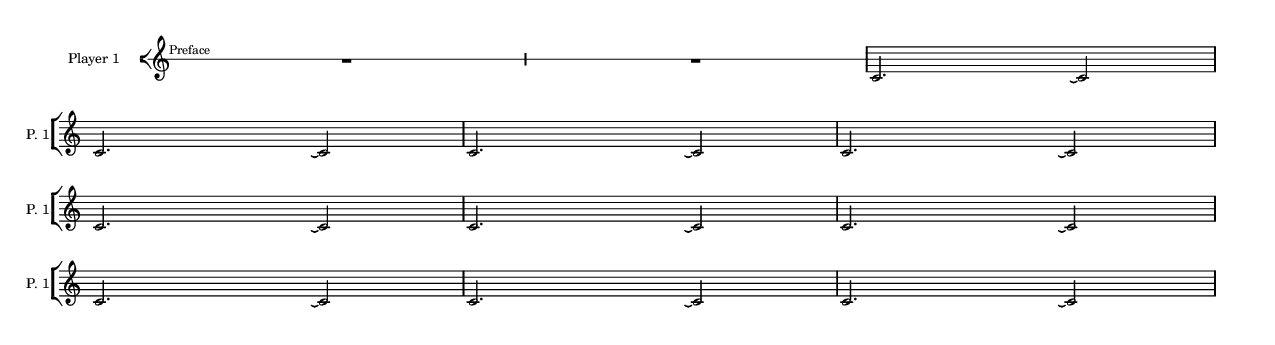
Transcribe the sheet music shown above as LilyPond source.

\version "2.18.2"
\language "english"

#(ly:set-option 'relative-includes #t)

#(set-default-paper-size "letter" 'portrait)
#(set-global-staff-size 12)

\header {
}

\paper {
}

\layout {

    \context {
        \name TimeSignatureContext
        \type Engraver_group
    }

    \context {
        \Voice
        \name KeyboardVoice
        \type Engraver_group
        \alias Voice
    }

    \context {
        \Voice
        \name PitchModVoice
        \type Engraver_group
        \alias Voice
    }

    \context {
        \Voice
        \name KnobVoice
        \type Engraver_group
        \alias Voice
    }

    \context {
        \Staff
        \remove Time_signature_engraver
    }

    \context {
        \Staff
        \name KeyboardStaff
        \type Engraver_group
        \alias Staff
        \accepts KeyboardVoice
    }

    \context {
        \Staff
        \name PitchModStaff
        \type Engraver_group
        \alias Staff
        \accepts PitchModVoice
        \override StaffSymbol.line-positions = #'(-4.6 4.6)
        \override ClusterSpanner.padding = 0.25
    }

    \context {
        \Staff
        \name KnobStaff
        \type Engraver_group
        \alias Staff
        \accepts KnobVoice
        \override StaffSymbol.line-positions = #'(-4.6 4.6)
        \override ClusterSpanner.padding = 0.25
    }

    \context {
        \StaffGroup
        \name PerformerGroup
        \type Engraver_group
        \alias StaffGroup
        \accepts KeyboardStaff
        \accepts PitchModStaff
        \accepts KnobStaff
        \override SystemStartBracket.collapse-height = #0
    }

    \context {
        \Score
        \accepts TimeSignatureContext
        \accepts PerformerGroup
        \remove Bar_number_engraver
        \remove Metronome_mark_engraver
        proportionalNotationDuration = #(ly:make-moment 1/20)
        \override SpacingSpanner.uniform-stretching = ##t
        \override SpacingSpanner.strict-note-spacing = ##t
        tupletFullLength = ##t
        \override VerticalAxisGroup.remove-empty = ##t
        \override VerticalAxisGroup.remove-first = ##t
    }
}


\score {
    \new Score \with {
        currentBarNumber = #1
    } <<
        \context TimeSignatureContext = "Time Signature Context" {
            {
                \tempo 4=60
                \time 5/4
                \mark \markup {
                    \fontsize
                        #-3
                        Preface
                    }
                s1 * 15
            }
        }
        \context PerformerGroup = "Player 1 Performer Group" \with {
            instrumentName = \markup { "Player 1" }
            shortInstrumentName = \markup { "P. 1" }
        } <<
            \context DefaultStaff = "Player 1 Default Staff" {
                \context DefaultVoice = "Player 1 Default Voice" {
                    {
                        % [Player 1 Default Voice] Measure 1
                        {
                            \stopStaff
                            \once \override Staff.StaffSymbol.line-positions = #'(0)
                            \startStaff
                            R1 * 5/2
                            \stopStaff
                            \startStaff
                        }
                    }
                    {
                        % [Player 1 Default Voice] Measure 3
                        {
                            c'2.
                            c'2 \repeatTie
                        }
                        % [Player 1 Default Voice] Measure 4
                        {
                            c'2.
                            c'2 \repeatTie
                        }
                        % [Player 1 Default Voice] Measure 5
                        {
                            c'2.
                            c'2 \repeatTie
                        }
                        % [Player 1 Default Voice] Measure 6
                        {
                            c'2.
                            c'2 \repeatTie
                        }
                        % [Player 1 Default Voice] Measure 7
                        {
                            c'2.
                            c'2 \repeatTie
                        }
                        % [Player 1 Default Voice] Measure 8
                        {
                            c'2.
                            c'2 \repeatTie
                        }
                        % [Player 1 Default Voice] Measure 9
                        {
                            c'2.
                            c'2 \repeatTie
                        }
                        % [Player 1 Default Voice] Measure 10
                        {
                            c'2.
                            c'2 \repeatTie
                        }
                        % [Player 1 Default Voice] Measure 11
                        {
                            c'2.
                            c'2 \repeatTie
                        }
                        % [Player 1 Default Voice] Measure 12
                        {
                            c'2.
                            c'2 \repeatTie
                        }
                    }
                }
            }
        >>
        \context PerformerGroup = "Player 2 Performer Group" \with {
            instrumentName = \markup { "Player 2" }
            shortInstrumentName = \markup { "P. 2" }
        } <<
            \context DefaultStaff = "Player 2 Default Staff" {
                \context DefaultVoice = "Player 2 Default Voice" {
                    {
                        % [Player 2 Default Voice] Measure 1
                        {
                            \stopStaff
                            \once \override Staff.StaffSymbol.line-positions = #'(0)
                            \startStaff
                            R1 * 15
                            \stopStaff
                            \startStaff
                        }
                    }
                }
            }
        >>
        \context PerformerGroup = "Player 3 Performer Group" \with {
            instrumentName = \markup { "Player 3" }
            shortInstrumentName = \markup { "P. 3" }
        } <<
            \context DefaultStaff = "Player 3 Default Staff" {
                \context DefaultVoice = "Player 3 Default Voice" {
                    {
                        % [Player 3 Default Voice] Measure 1
                        {
                            \stopStaff
                            \once \override Staff.StaffSymbol.line-positions = #'(0)
                            \startStaff
                            R1 * 15
                            \stopStaff
                            \startStaff
                        }
                    }
                }
            }
        >>
    >>
}